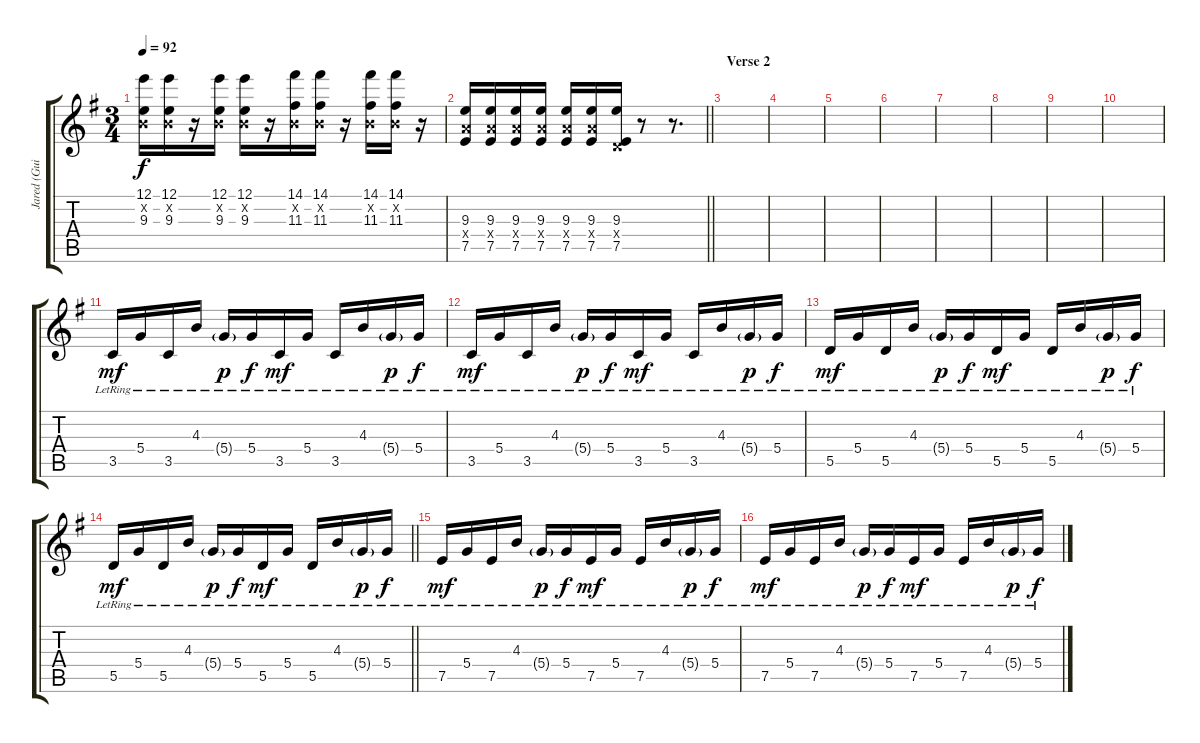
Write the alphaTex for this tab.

\track ("Jared (Guitar 2)" "Jared (Gui") {instrument overdrivenguitar}
\staff {score tabs}
\tuning (E4 B3 G3 D3 A2 E2) {hide}
\ts (3 4)
\tempo 92
\clef g2
\ks g
(12.1 0.2{x} 9.3).16{dy f} (12.1 0.2{x} 9.3).16 r.16 (12.1 0.2{x} 9.3).16 (12.1 0.2{x} 9.3).16 r.16 (14.1 0.2{x} 11.3).16 (14.1 0.2{x} 11.3).16 r.16 (14.1 0.2{x} 11.3).16 (14.1 0.2{x} 11.3).16 r.16 |
\barLineRight lightlight
(9.3 7.4{x} 7.5).16 (9.3 7.4{x} 7.5).16 (9.3 7.4{x} 7.5).16 (9.3 7.4{x} 7.5).16 (9.3 7.4{x} 7.5).16 (9.3 7.4{x} 7.5).16 (9.3 0.4{x} 7.5).16 r.8 r.8{d} |
\section ("" "Verse 2")
|
|
|
|
|
|
|
|
3.5{lr}.16{dy mf volume 16 balance 3 instrument electricguitarclean} 5.4{lr}.16 3.5{lr}.16 4.3{lr}.16 5.4{g lr}.16{dy p} 5.4{lr}.16{dy f} 3.5{lr}.16{dy mf} 5.4{lr}.16 3.5{lr}.16 4.3{lr}.16 5.4{g lr}.16{dy p} 5.4{lr}.16{dy f} |
3.5{lr}.16{dy mf} 5.4{lr}.16 3.5{lr}.16 4.3{lr}.16 5.4{g lr}.16{dy p} 5.4{lr}.16{dy f} 3.5{lr}.16{dy mf} 5.4{lr}.16 3.5{lr}.16 4.3{lr}.16 5.4{g lr}.16{dy p} 5.4{lr}.16{dy f} |
5.5{lr}.16{dy mf} 5.4{lr}.16 5.5{lr}.16 4.3{lr}.16 5.4{g lr}.16{dy p} 5.4{lr}.16{dy f} 5.5{lr}.16{dy mf} 5.4{lr}.16 5.5{lr}.16 4.3{lr}.16 5.4{g lr}.16{dy p} 5.4{lr}.16{dy f} |
\barLineRight lightlight
5.5{lr}.16{dy mf} 5.4{lr}.16 5.5{lr}.16 4.3{lr}.16 5.4{g lr}.16{dy p} 5.4{lr}.16{dy f} 5.5{lr}.16{dy mf} 5.4{lr}.16 5.5{lr}.16 4.3{lr}.16 5.4{g lr}.16{dy p} 5.4{lr}.16{dy f} |
7.5{lr}.16{dy mf} 5.4{lr}.16 7.5{lr}.16 4.3{lr}.16 5.4{g lr}.16{dy p} 5.4{lr}.16{dy f} 7.5{lr}.16{dy mf} 5.4{lr}.16 7.5{lr}.16 4.3{lr}.16 5.4{g lr}.16{dy p} 5.4{lr}.16{dy f} |
7.5{lr}.16{dy mf} 5.4{lr}.16 7.5{lr}.16 4.3{lr}.16 5.4{g lr}.16{dy p} 5.4{lr}.16{dy f} 7.5{lr}.16{dy mf} 5.4{lr}.16 7.5{lr}.16 4.3{lr}.16 5.4{g lr}.16{dy p} 5.4{lr}.16{dy f}
